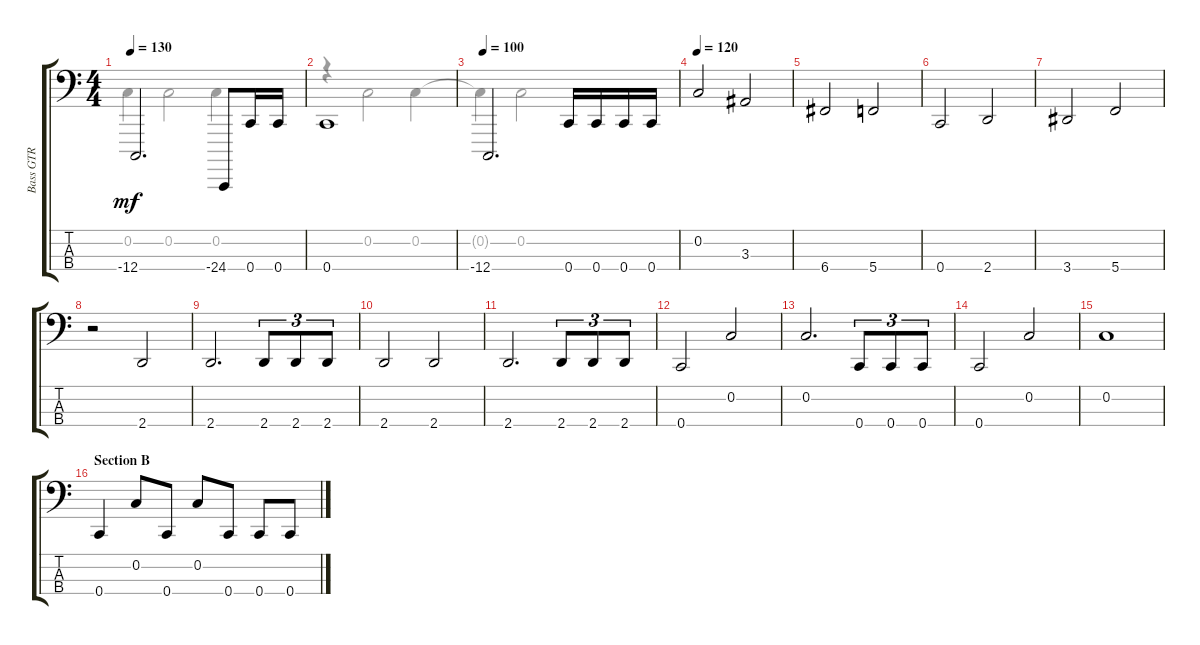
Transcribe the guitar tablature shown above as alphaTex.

\track ("Bass GTR" "Bass GTR") {instrument electricbassfinger}
\staff {score tabs}
\tuning (F2 C2 G1 C1) {hide}
\voice
\ts (4 4)
\tempo 130
\clef f4
\ks aminor
-12.4.2{d dy mf} -24.4.8 0.4.16 0.4.16 |
0.4.1 |
\tempo 100
-12.4.2{d} 0.4.16 0.4.16 0.4.16 0.4.16 |
\tempo 120
0.2.2 3.3.2 |
6.4.2 5.4.2 |
0.4.2 2.4.2 |
3.4.2 5.4.2 |
r.2 2.4.2 |
2.4.2{d} 2.4.8{tu (3 2)} 2.4.8{tu (3 2)} 2.4.8{tu (3 2)} |
2.4.2 2.4.2 |
2.4.2{d} 2.4.8{tu (3 2)} 2.4.8{tu (3 2)} 2.4.8{tu (3 2)} |
0.4.2 0.2.2 |
0.2.2{d} 0.4.8{tu (3 2)} 0.4.8{tu (3 2)} 0.4.8{tu (3 2)} |
0.4.2 0.2.2 |
0.2.1 |
\section ("" "Section B")
0.4.4 0.2.8 0.4.8 0.2.8 0.4.8 0.4.8 0.4.8
\voice
\clef f4
\ottava regular
\simile none
\ks aminor
0.2{t}.4{dy mf} 0.2.2 0.2.4 |
r.4 0.2.2 0.2.4 |
0.2{t}.4 0.2.2 |
|
|
|
|
|
|
|
|
|
|
|
|
